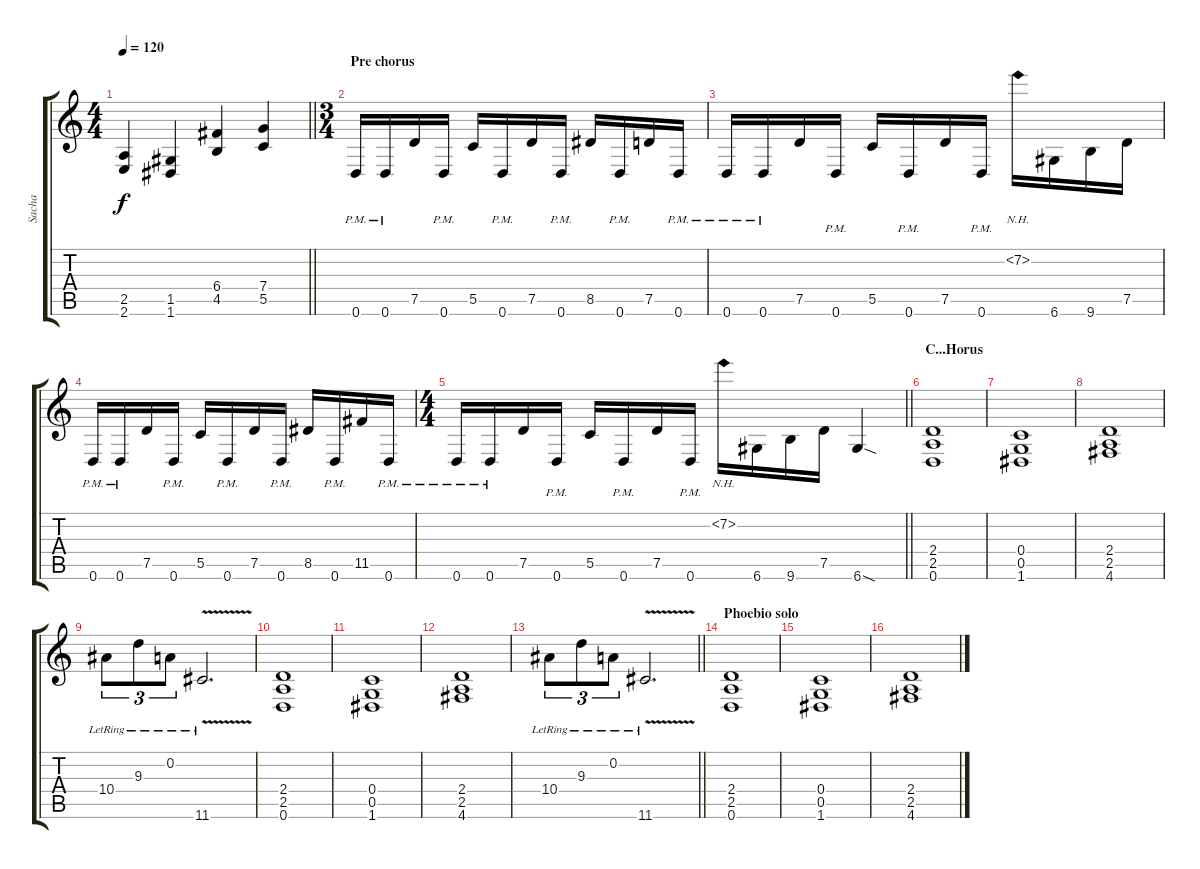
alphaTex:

\track ("Sacha" "Sacha") {instrument distortionguitar}
\staff {score tabs}
\tuning (D4 A3 F3 C3 G2 D2) {hide}
\ts (4 4)
\tempo 120
\clef g2
\barLineRight lightlight
\ks c
(2.5 2.6).4{dy f} (1.5 1.6).4 (6.4 4.5).4 (7.4 5.5).4 |
\ts (3 4)
\section ("" "Pre chorus")
0.6{pm}.16 0.6{pm}.16 7.5.16 0.6{pm}.16 5.5.16 0.6{pm}.16 7.5.16 0.6{pm}.16 8.5.16 0.6{pm}.16 7.5.16 0.6{pm}.16 |
0.6{pm}.16 0.6{pm}.16 7.5.16 0.6{pm}.16 5.5.16 0.6{pm}.16 7.5.16 0.6{pm}.16 7.2{nh}.16 6.6.16 9.6.16 7.5.16 |
0.6{pm}.16 0.6{pm}.16 7.5.16 0.6{pm}.16 5.5.16 0.6{pm}.16 7.5.16 0.6{pm}.16 8.5.16 0.6{pm}.16 11.5.16 0.6{pm}.16 |
\ts (4 4)
\barLineRight lightlight
0.6{pm}.16 0.6{pm}.16 7.5.16 0.6{pm}.16 5.5.16 0.6{pm}.16 7.5.16 0.6{pm}.16 7.2{nh}.16 6.6.16 9.6.16 7.5.16 6.6{sod}.4 |
\section ("" "C...Horus")
(2.4 2.5 0.6).1 |
(0.4 0.5 1.6).1 |
(2.4 2.5 4.6).1 |
10.4{lr}.8{tu (3 2)} 9.3{lr}.8{tu (3 2)} 0.2{lr}.8{tu (3 2)} 11.6{v lr}.2{d} |
(2.4 2.5 0.6).1 |
(0.4 0.5 1.6).1 |
(2.4 2.5 4.6).1 |
\barLineRight lightlight
10.4{lr}.8{tu (3 2)} 9.3{lr}.8{tu (3 2)} 0.2{lr}.8{tu (3 2)} 11.6{v lr}.2{d} |
\section ("" "Phoebio solo")
(2.4 2.5 0.6).1 |
(0.4 0.5 1.6).1 |
(2.4 2.5 4.6).1
